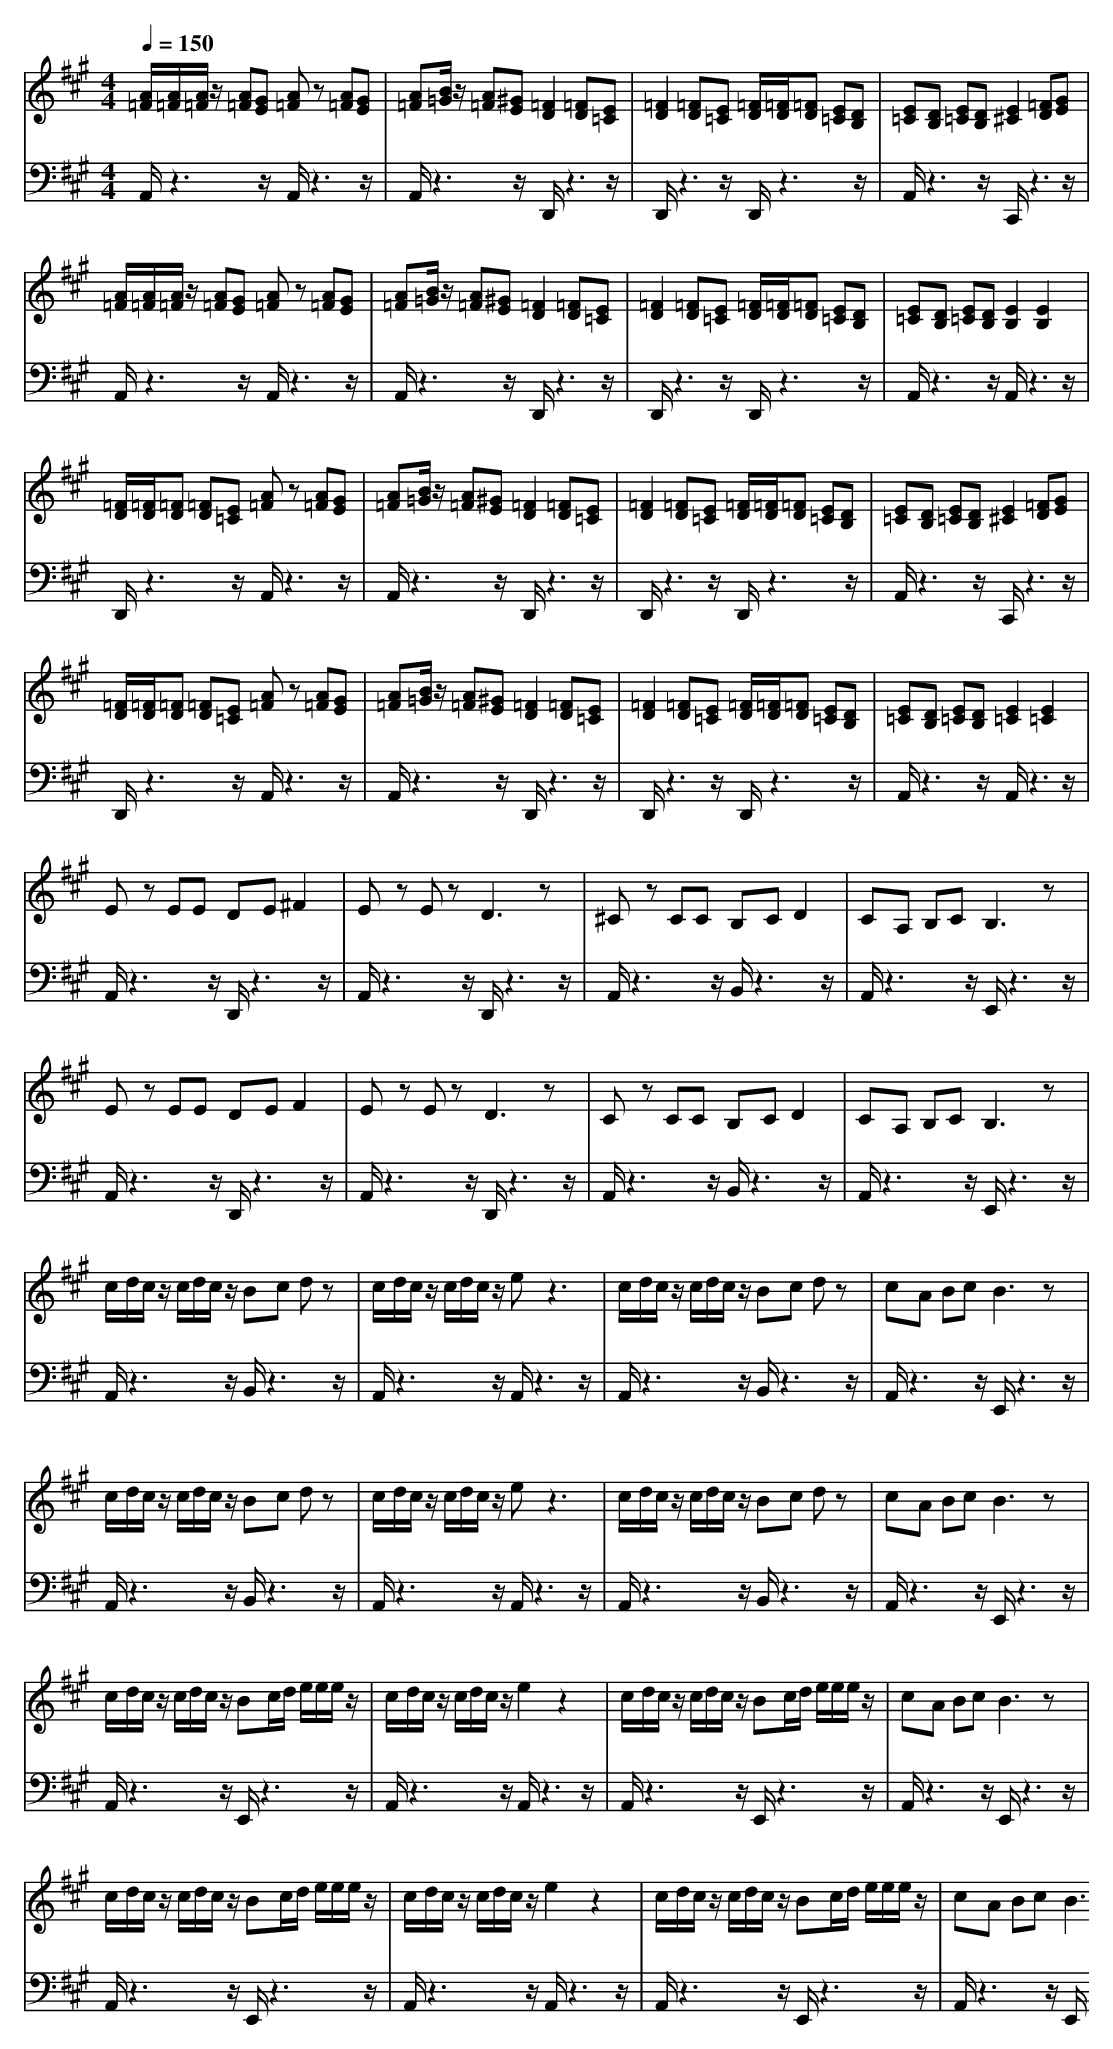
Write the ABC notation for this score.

X:1
T:
M: 4/4
L: 1/8
Q:1/4=150
K:A % 3 sharps
V:1
[A/2=F/2][A/2=F/2][A/2=F/2]z/2 [A=F][GE] [A=F]z [A=F][GE]|[A=F][B/2=G/2]z/2 [A=F][^GE] [=F2D2] [=FD][E=C]|[=F2D2] [=FD][E=C] [=F/2D/2][=F/2D/2][=FD] [E=C][DB,]|[E=C][DB,] [E=C][DB,] [E2^C2] [=FD][GE]|
[A/2=F/2][A/2=F/2][A/2=F/2]z/2 [A=F][GE] [A=F]z [A=F][GE]|[A=F][B/2=G/2]z/2 [A=F][^GE] [=F2D2] [=FD][E=C]|[=F2D2] [=FD][E=C] [=F/2D/2][=F/2D/2][=FD] [E=C][DB,]|[E=C][DB,] [E=C][DB,] [E2B,2] [E2B,2]|
[=F/2D/2][=F/2D/2][=FD] [=FD][E=C] [A=F]z [A=F][GE]|[A=F][B/2=G/2]z/2 [A=F][^GE] [=F2D2] [=FD][E=C]|[=F2D2] [=FD][E=C] [=F/2D/2][=F/2D/2][=FD] [E=C][DB,]|[E=C][DB,] [E=C][DB,] [E2^C2] [=FD][GE]|
[=F/2D/2][=F/2D/2][=FD] [=FD][E=C] [A=F]z [A=F][GE]|[A=F][B/2=G/2]z/2 [A=F][^GE] [=F2D2] [=FD][E=C]|[=F2D2] [=FD][E=C] [=F/2D/2][=F/2D/2][=FD] [E=C][DB,]|[E=C][DB,] [E=C][DB,] [E2=C2] [E2=C2]|
Ez EE DE ^F2|Ez Ez D3z|^Cz CC B,C D2|CA, B,C B,3z|
Ez EE DE F2|Ez Ez D3z|Cz CC B,C D2|CA, B,C B,3z|
c/2d/2c/2z/2 c/2d/2c/2z/2 Bc dz|c/2d/2c/2z/2 c/2d/2c/2z/2 ez3|c/2d/2c/2z/2 c/2d/2c/2z/2 Bc dz|cA Bc B3z|
c/2d/2c/2z/2 c/2d/2c/2z/2 Bc dz|c/2d/2c/2z/2 c/2d/2c/2z/2 ez3|c/2d/2c/2z/2 c/2d/2c/2z/2 Bc dz|cA Bc B3z|
c/2d/2c/2z/2 c/2d/2c/2z/2 Bc/2d/2 e/2e/2e/2z/2|c/2d/2c/2z/2 c/2d/2c/2z/2 e2 z2|c/2d/2c/2z/2 c/2d/2c/2z/2 Bc/2d/2 e/2e/2e/2z/2|cA Bc B3z|
c/2d/2c/2z/2 c/2d/2c/2z/2 Bc/2d/2 e/2e/2e/2z/2|c/2d/2c/2z/2 c/2d/2c/2z/2 e2 z2|c/2d/2c/2z/2 c/2d/2c/2z/2 Bc/2d/2 e/2e/2e/2z/2|cA Bc2<B2
V:2
A,,/2z3z/2 A,,/2z3z/2|A,,/2z3z/2 D,,/2z3z/2|D,,/2z3z/2 D,,/2z3z/2|A,,/2z3z/2 C,,/2z3z/2|
A,,/2z3z/2 A,,/2z3z/2|A,,/2z3z/2 D,,/2z3z/2|D,,/2z3z/2 D,,/2z3z/2|A,,/2z3z/2 A,,/2z3z/2|
D,,/2z3z/2 A,,/2z3z/2|A,,/2z3z/2 D,,/2z3z/2|D,,/2z3z/2 D,,/2z3z/2|A,,/2z3z/2 C,,/2z3z/2|
D,,/2z3z/2 A,,/2z3z/2|A,,/2z3z/2 D,,/2z3z/2|D,,/2z3z/2 D,,/2z3z/2|A,,/2z3z/2 A,,/2z3z/2|
A,,/2z3z/2 D,,/2z3z/2|A,,/2z3z/2 D,,/2z3z/2|A,,/2z3z/2 B,,/2z3z/2|A,,/2z3z/2 E,,/2z3z/2|
A,,/2z3z/2 D,,/2z3z/2|A,,/2z3z/2 D,,/2z3z/2|A,,/2z3z/2 B,,/2z3z/2|A,,/2z3z/2 E,,/2z3z/2|
A,,/2z3z/2 B,,/2z3z/2|A,,/2z3z/2 A,,/2z3z/2|A,,/2z3z/2 B,,/2z3z/2|A,,/2z3z/2 E,,/2z3z/2|
A,,/2z3z/2 B,,/2z3z/2|A,,/2z3z/2 A,,/2z3z/2|A,,/2z3z/2 B,,/2z3z/2|A,,/2z3z/2 E,,/2z3z/2|
A,,/2z3z/2 E,,/2z3z/2|A,,/2z3z/2 A,,/2z3z/2|A,,/2z3z/2 E,,/2z3z/2|A,,/2z3z/2 E,,/2z3z/2|
A,,/2z3z/2 E,,/2z3z/2|A,,/2z3z/2 A,,/2z3z/2|A,,/2z3z/2 E,,/2z3z/2|A,,/2z3z/2 E,,/2
